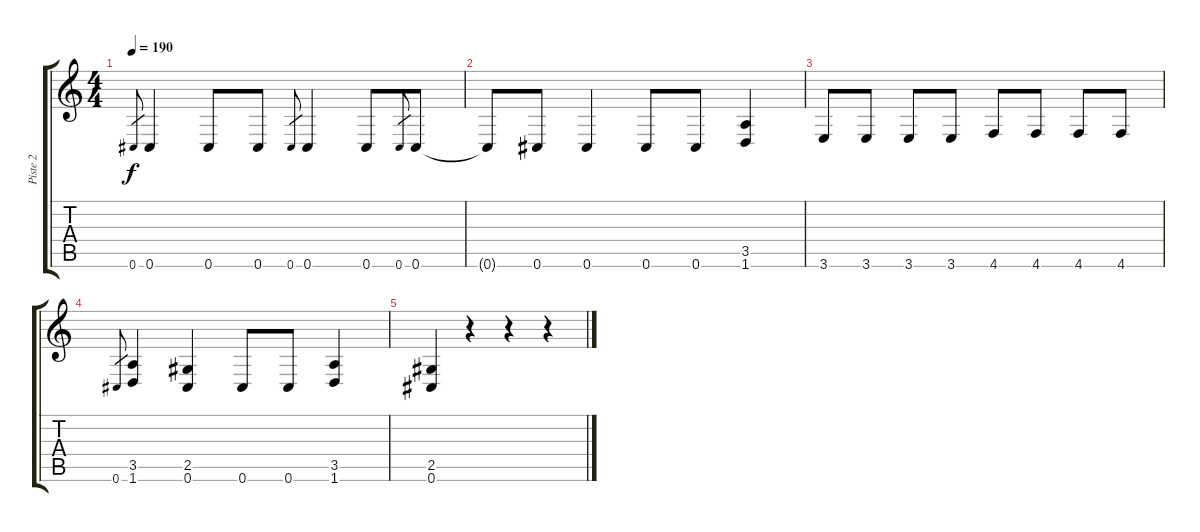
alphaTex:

\track ("Piste 2" "Piste 2") {instrument distortionguitar}
\staff {score tabs}
\tuning (Db4 Ab3 E3 B2 Gb2 Db2) {hide}
\ts (4 4)
\tempo 190
\clef g2
\ks c
0.6.8{gr dy f} 0.6.4 0.6.8 0.6.8 0.6.8{gr} 0.6.4 0.6.8 0.6.8{gr} 0.6.8 |
0.6{t}.8 0.6.8 0.6.4 0.6.8 0.6.8 (3.5 1.6).4 |
3.6.8 3.6.8 3.6.8 3.6.8 4.6.8 4.6.8 4.6.8 4.6.8 |
0.6.8{gr} (3.5 1.6).4 (2.5 0.6).4 0.6.8 0.6.8 (3.5 1.6).4 |
(2.5 0.6).4 r.4 r.4 r.4
